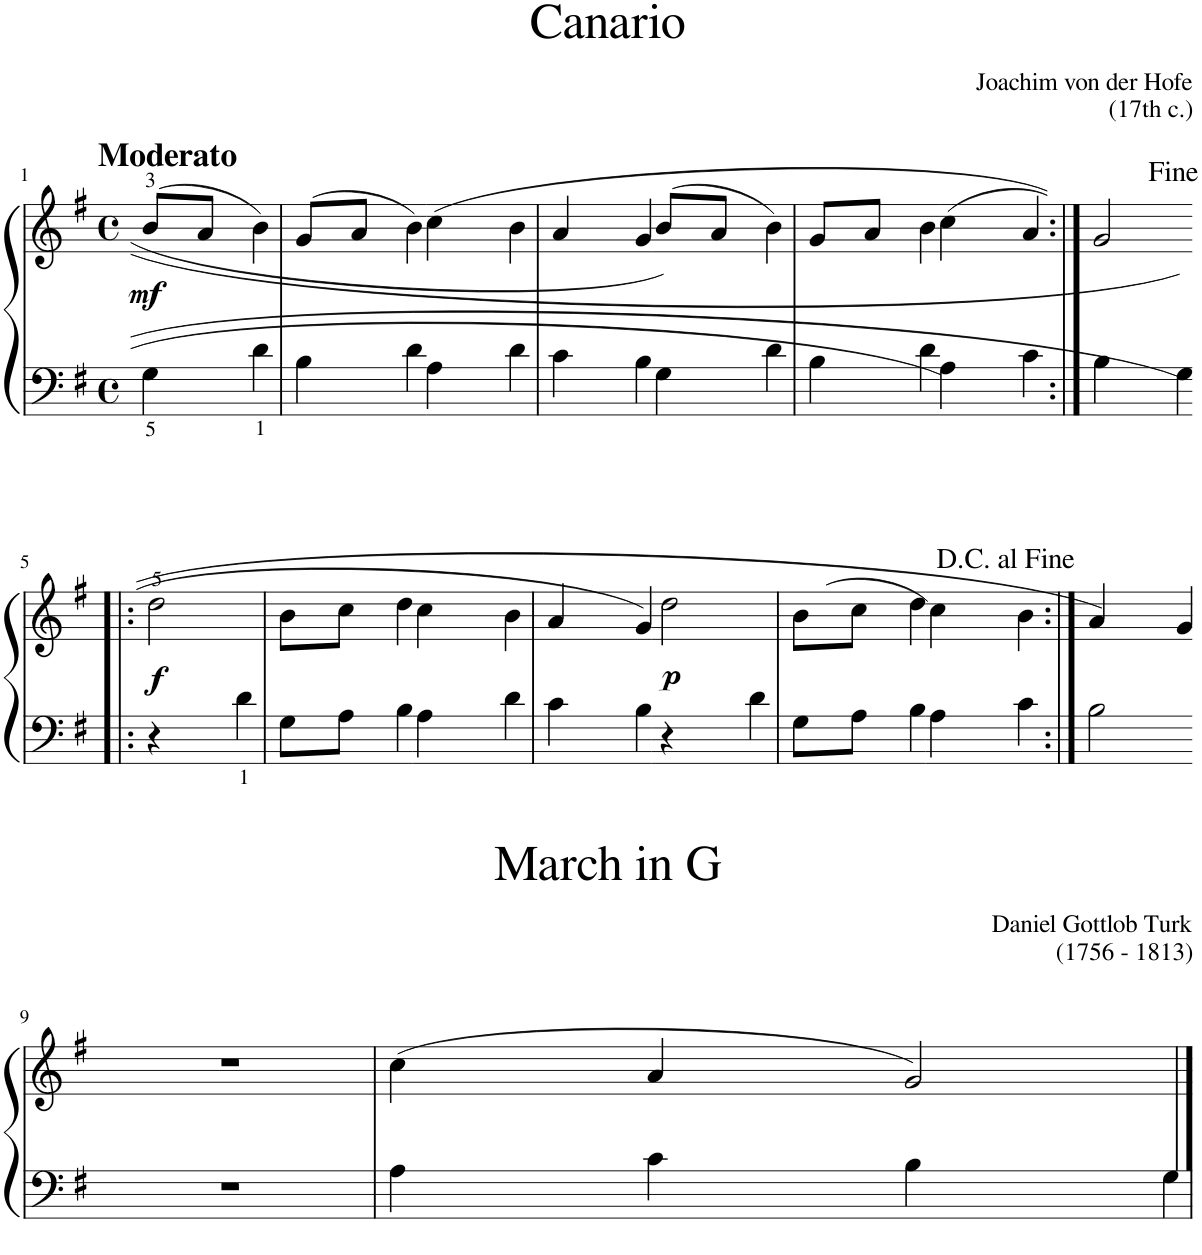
**kern	**kern	**dynam
*part1	*part1	*part1
*staff2	*staff1	*staff1/2
*I"Piano	*	*
*I'Pno	*	*
!!LO:PB:g=z
*clefF4	*clefG2	*
*k[f#]	*k[f#]	*
*M4/4	*M4/4	*
*met(c)	*met(c)	*
=1	=1	=1
!	!LO:TX:a:B:t=Moderato	!
!	!	!LO:DY:b
4G\	(8b/L	mf
.	8a/J	.
4d\	4b\)	.
4B\	(8g/L	.
.	8a/J	.
4d\	4b\)	.
=2	=2	=2
4A\	(4cc\	.
4d\	4b\	.
4c\	4a/	.
4B\	4g/)	.
=3	=3	=3
4G\	(8b/L	.
.	8a/J	.
4d\	4b\)	.
4B\	(8g/L	.
.	8a/J	.
4d\	4b\)	.
=4	=4	=4
4A\	(4cc\	.
4c\	4a/	.
4B\	2g/)	.
4G\	.	.
!!LO:LB:g=z
=5:|!|:	=5:|!|:	=5:|!|:
!	!	!LO:DY:b
4r	2dd\	f
4d\	.	.
8G\L	8b\L	.
8A\J	8cc\J	.
4B\	4dd\	.
=6	=6	=6
4A\	4cc\	.
4d\	4b\	.
4c\	4a/	.
4B\	4g/	.
=7	=7	=7
!	!	!LO:DY:b
4r	2dd\	p
4d\	.	.
8G\L	8b\L	.
8A\J	8cc\J	.
4B\	4dd\	.
=8	=8	=8
4A\	4cc\	.
4c\	4b\	.
2B\	4a/	.
.	4g/	.
!!LO:LB:g=z
=9:|!	=9:|!	=9:|!
4r	1r	.
2.ryy	.	.
=10	=10	=10
4A\	(4cc\	.
4c\	4a/	.
4B\	2g/)	.
4G\	.	.
==	==	==
*-	*-	*-
